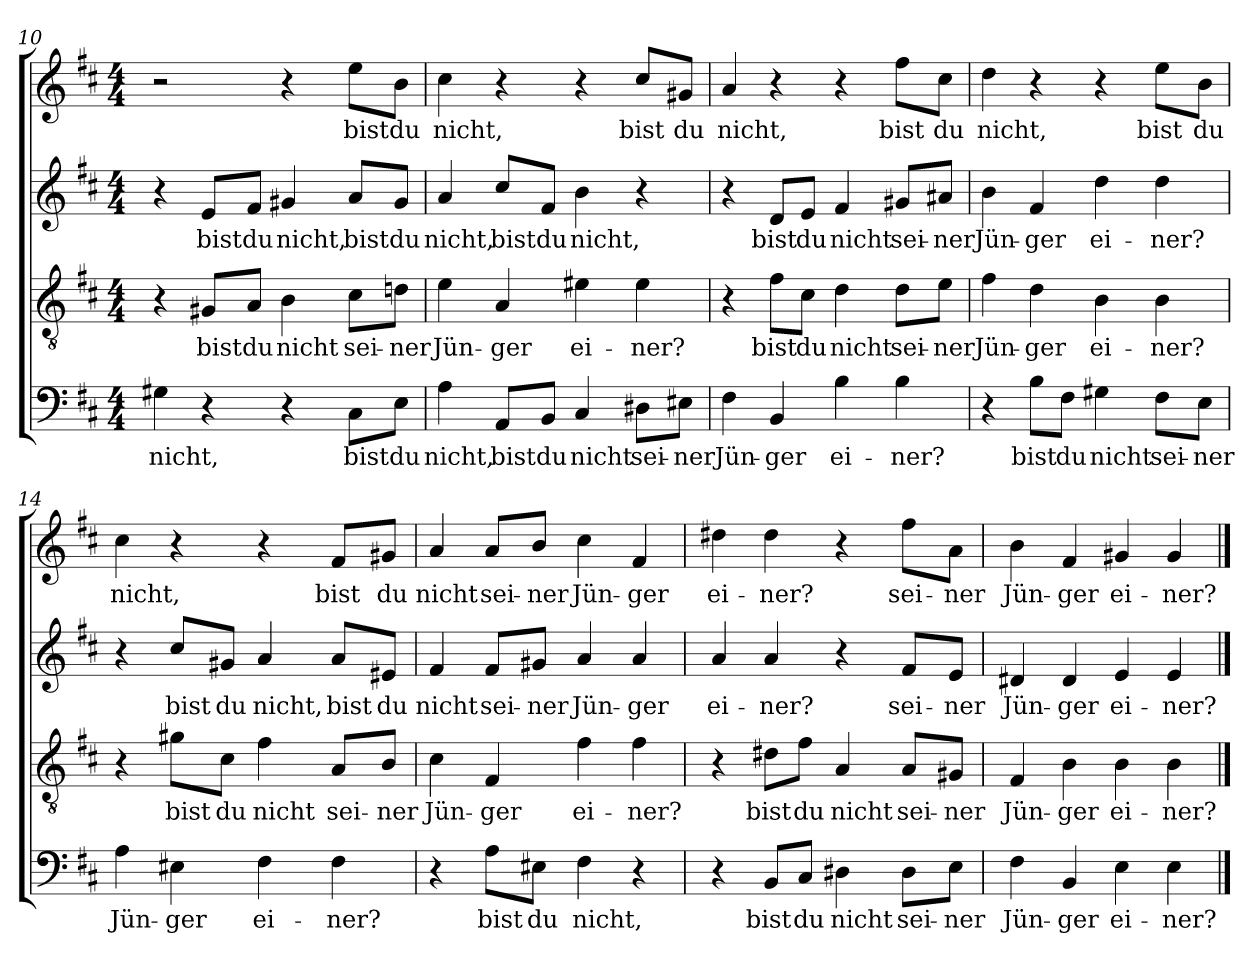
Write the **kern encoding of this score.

**kern	**text	**kern	**text	**kern	**text	**kern	**text
*part4	*part4	*part3	*part3	*part2	*part2	*part1	*part1
*staff4	*staff4	*staff3	*staff3	*staff2	*staff2	*staff1	*staff1
!!LO:PB:g=z
*clefF4	*	*clefGv2	*	*clefG2	*	*clefG2	*
*k[f#c#]	*	*k[f#c#]	*	*k[f#c#]	*	*k[f#c#]	*
*D:	*	*D:	*	*D:	*	*D:	*
*M4/4	*	*M4/4	*	*M4/4	*	*M4/4	*
=10	=10	=10	=10	=10	=10	=10	=10
!	!LO:LY:b	!	!	!	!	!	!
4G#X\	nicht,	4r	.	4r	.	2r	.
!	!	!	!LO:LY:b	!	!LO:LY:b	!	!
4r	.	8G#X/L	bist	8e/L	bist	.	.
!	!	!	!LO:LY:b	!	!LO:LY:b	!	!
.	.	8A/J	du	8f#/J	du	.	.
!	!	!	!LO:LY:b	!	!LO:LY:b	!	!
4r	.	4B\	nicht	4g#X/	nicht,	4r	.
!	!LO:LY:b	!	!LO:LY:b	!	!LO:LY:b	!	!LO:LY:b
8C#\L	bist	8c#\L	sei-	8a/L	bist	8ee\L	bist
!	!LO:LY:b	!	!LO:LY:b	!	!LO:LY:b	!	!LO:LY:b
8E\J	du	8dn\J	-ner	8g#/J	du	8b\J	du
=11	=11	=11	=11	=11	=11	=11	=11
!	!LO:LY:b	!	!LO:LY:b	!	!LO:LY:b	!	!LO:LY:b
4A\	nicht,	4e\	Jün-	4a/	nicht,	4cc#\	nicht,
!	!LO:LY:b	!	!LO:LY:b	!	!LO:LY:b	!	!
8AA/L	bist	4A/	-ger	8cc#/L	bist	4r	.
!	!LO:LY:b	!	!	!	!LO:LY:b	!	!
8BB/J	du	.	.	8f#/J	du	.	.
!	!LO:LY:b	!	!LO:LY:b	!	!LO:LY:b	!	!
4C#/	nicht	4e#X\	ei-	4b\	nicht,	4r	.
!	!LO:LY:b	!	!LO:LY:b	!	!	!	!LO:LY:b
8D#X\L	sei-	4e#\	-ner?	4r	.	8cc#/L	bist
!	!LO:LY:b	!	!	!	!	!	!LO:LY:b
8E#X\J	-ner	.	.	.	.	8g#X/J	du
!!LO:LB:g=z
=12	=12	=12	=12	=12	=12	=12	=12
!	!LO:LY:b	!	!	!	!	!	!LO:LY:b
4F#\	Jün-	4r	.	4r	.	4a/	nicht,
!	!LO:LY:b	!	!LO:LY:b	!	!LO:LY:b	!	!
4BB/	-ger	8f#\L	bist	8d/L	bist	4r	.
!	!	!	!LO:LY:b	!	!LO:LY:b	!	!
.	.	8c#\J	du	8e/J	du	.	.
!	!LO:LY:b	!	!LO:LY:b	!	!LO:LY:b	!	!
4B\	ei-	4d\	nicht	4f#/	nicht	4r	.
!	!LO:LY:b	!	!LO:LY:b	!	!LO:LY:b	!	!LO:LY:b
4B\	-ner?	8d\L	sei-	8g#X/L	sei-	8ff#\L	bist
!	!	!	!LO:LY:b	!	!LO:LY:b	!	!LO:LY:b
.	.	8e\J	-ner	8a#X/J	-ner	8cc#\J	du
=13	=13	=13	=13	=13	=13	=13	=13
!	!	!	!LO:LY:b	!	!LO:LY:b	!	!LO:LY:b
4r	.	4f#\	Jün-	4b\	Jün-	4dd\	nicht,
!	!LO:LY:b	!	!LO:LY:b	!	!LO:LY:b	!	!
8B\L	bist	4d\	-ger	4f#/	-ger	4r	.
!	!LO:LY:b	!	!	!	!	!	!
8F#\J	du	.	.	.	.	.	.
!	!LO:LY:b	!	!LO:LY:b	!	!LO:LY:b	!	!
4G#X\	nicht	4B\	ei-	4dd\	ei-	4r	.
!	!LO:LY:b	!	!LO:LY:b	!	!LO:LY:b	!	!LO:LY:b
8F#\L	sei-	4B\	-ner?	4dd\	-ner?	8ee\L	bist
!	!LO:LY:b	!	!	!	!	!	!LO:LY:b
8E\J	-ner	.	.	.	.	8b\J	du
=14	=14	=14	=14	=14	=14	=14	=14
!	!LO:LY:b	!	!	!	!	!	!LO:LY:b
4A\	Jün-	4r	.	4r	.	4cc#\	nicht,
!	!LO:LY:b	!	!LO:LY:b	!	!LO:LY:b	!	!
4E#X\	-ger	8g#X\L	bist	8cc#/L	bist	4r	.
!	!	!	!LO:LY:b	!	!LO:LY:b	!	!
.	.	8c#\J	du	8g#X/J	du	.	.
!	!LO:LY:b	!	!LO:LY:b	!	!LO:LY:b	!	!
4F#\	ei-	4f#\	nicht	4a/	nicht,	4r	.
!	!LO:LY:b	!	!LO:LY:b	!	!LO:LY:b	!	!LO:LY:b
4F#\	-ner?	8A/L	sei-	8a/L	bist	8f#/L	bist
!	!	!	!LO:LY:b	!	!LO:LY:b	!	!LO:LY:b
.	.	8B/J	-ner	8e#X/J	du	8g#X/J	du
!!LO:LB:g=z
=15	=15	=15	=15	=15	=15	=15	=15
!	!	!	!LO:LY:b	!	!LO:LY:b	!	!LO:LY:b
4r	.	4c#\	Jün-	4f#/	nicht	4a/	nicht
!	!LO:LY:b	!	!LO:LY:b	!	!LO:LY:b	!	!LO:LY:b
8A\L	bist	4F#/	-ger	8f#/L	sei-	8a/L	sei-
!	!LO:LY:b	!	!	!	!LO:LY:b	!	!LO:LY:b
8E#X\J	du	.	.	8g#X/J	-ner	8b/J	-ner
!	!LO:LY:b	!	!LO:LY:b	!	!LO:LY:b	!	!LO:LY:b
4F#\	nicht,	4f#\	ei-	4a/	Jün-	4cc#\	Jün-
!	!	!	!LO:LY:b	!	!LO:LY:b	!	!LO:LY:b
4r	.	4f#\	-ner?	4a/	-ger	4f#/	-ger
=16	=16	=16	=16	=16	=16	=16	=16
!	!	!	!	!	!LO:LY:b	!	!LO:LY:b
4r	.	4r	.	4a/	ei-	4dd#X\	ei-
!	!LO:LY:b	!	!LO:LY:b	!	!LO:LY:b	!	!LO:LY:b
8BB/L	bist	8d#X\L	bist	4a/	-ner?	4dd#\	-ner?
!	!LO:LY:b	!	!LO:LY:b	!	!	!	!
8C#/J	du	8f#\J	du	.	.	.	.
!	!LO:LY:b	!	!LO:LY:b	!	!	!	!
4D#X\	nicht	4A/	nicht	4r	.	4r	.
!	!LO:LY:b	!	!LO:LY:b	!	!LO:LY:b	!	!LO:LY:b
8D#\L	sei-	8A/L	sei-	8f#/L	sei-	8ff#\L	sei-
!	!LO:LY:b	!	!LO:LY:b	!	!LO:LY:b	!	!LO:LY:b
8E\J	-ner	8G#X/J	-ner	8e/J	-ner	8a\J	-ner
=17	=17	=17	=17	=17	=17	=17	=17
!	!LO:LY:b	!	!LO:LY:b	!	!LO:LY:b	!	!LO:LY:b
4F#\	Jün-	4F#/	Jün-	4d#X/	Jün-	4b\	Jün-
!	!LO:LY:b	!	!LO:LY:b	!	!LO:LY:b	!	!LO:LY:b
4BB/	-ger	4B\	-ger	4d#/	-ger	4f#/	-ger
!	!LO:LY:b	!	!LO:LY:b	!	!LO:LY:b	!	!LO:LY:b
4E\	ei-	4B\	ei-	4e/	ei-	4g#X/	ei-
!	!LO:LY:b	!	!LO:LY:b	!	!LO:LY:b	!	!LO:LY:b
4E\	-ner?	4B\	-ner?	4e/	-ner?	4g#/	-ner?
==	==	==	==	==	==	==	==
*-	*-	*-	*-	*-	*-	*-	*-
